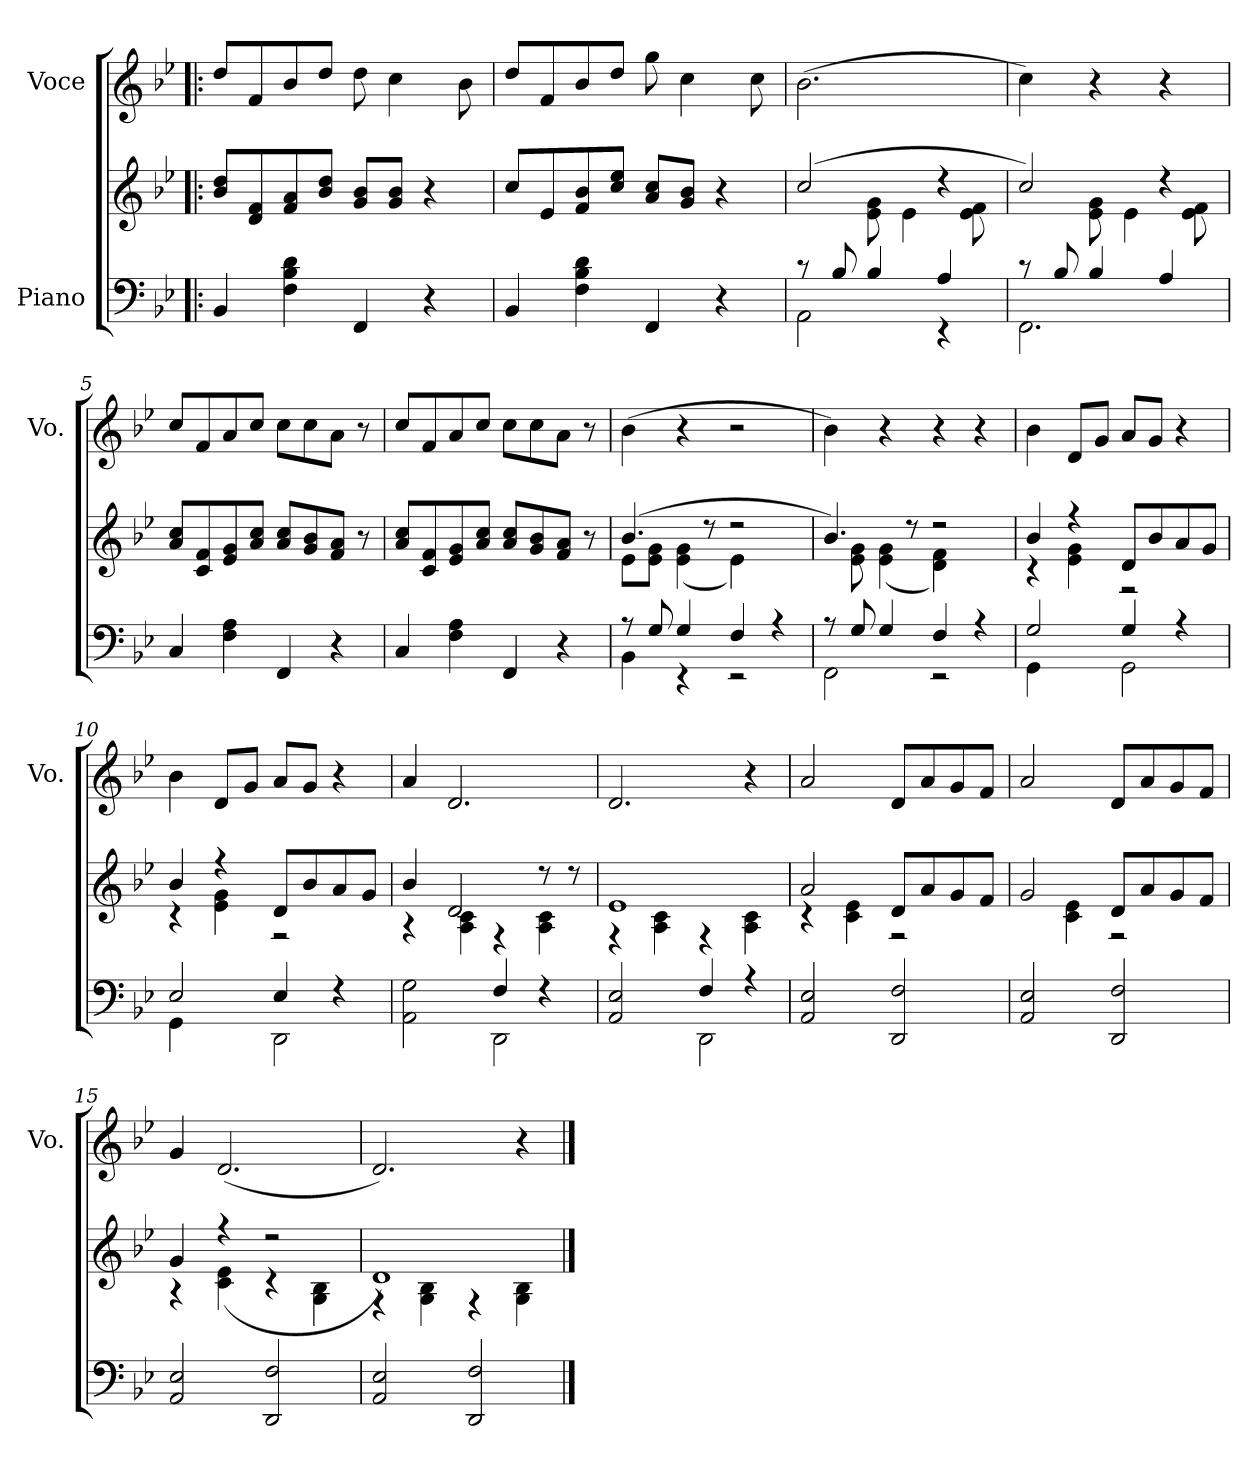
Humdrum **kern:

**kern	**kern	**kern
*part2	*part2	*part1
*staff3	*staff2	*staff1
*I"Piano	*	*I"Voce
*	*	*I'Vo.
*clefF4	*clefG2	*clefG2
*k[b-e-]	*k[b-e-]	*k[b-e-]
=1!|:	=1!|:	=1!|:
4BB-/	8b-/ 8dd/L	8dd/L
.	8d/ 8f/	8f/
4F\ 4B-\ 4d\	8f/ 8a/	8b-/
.	8b-/ 8dd/J	8dd/J
4FF/	8g/ 8b-/L	8dd\
.	8g/ 8b-/J	4cc\
4r	4r	.
.	.	8b-\
=2	=2	=2
4BB-/	8cc/L	8dd/L
.	8e-/	8f/
4F\ 4B-\ 4d\	8f/ 8b-/	8b-/
.	8cc/ 8ee-/J	8dd/J
4FF/	8a/ 8cc/L	8gg\
.	8g/ 8b-/J	4cc\
4r	4r	.
.	.	8cc\
=3	=3	=3
*^	*^	*
8r	2AA\	(>2cc/	4ryy	(>2.b-\
8B-/	.	.	.	.
4B-/	.	.	8e-\ 8g\	.
.	.	.	4e-\	.
4A/	4r	4r	.	.
.	.	.	8e-\ 8f\	.
=4	=4	=4	=4	=4
8r	2.FF\	2cc/)	4ryy	4cc\)
8B-/	.	.	.	.
4B-/	.	.	8e-\ 8g\	4r
.	.	.	4e-\	.
4A/	.	4r	.	4r
.	.	.	8e-\ 8f\	.
*v	*v	*	*	*
*	*v	*v	*
!!LO:LB:g=z
=5	=5	=5
4C/	8a/ 8cc/L	8cc/L
.	8c/ 8f/	8f/
4F\ 4A\	8e-/ 8g/	8a/
.	8a/ 8cc/J	8cc/J
4FF/	8a/ 8cc/L	8cc\L
.	8g/ 8b-/	8cc\
4r	8f/ 8a/J	8a\J
.	8r	8r
=6	=6	=6
4C/	8a/ 8cc/L	8cc/L
.	8c/ 8f/	8f/
4F\ 4A\	8e-/ 8g/	8a/
.	8a/ 8cc/J	8cc/J
4FF/	8a/ 8cc/L	8cc\L
.	8g/ 8b-/	8cc\
4r	8f/ 8a/J	8a\J
.	8r	8r
=7	=7	=7
*^	*^	*
8r	4BB-\	(>4.b-/	8e-\L	(>4b-\
8G/	.	.	8e-\ 8g\J	.
4G/	4r	.	(<4e-\ 4g\	4r
.	.	8r	.	.
4F/	2r	2r	4e-\)	2r
4r	.	.	4ryy	.
=8	=8	=8	=8	=8
8r	2FF\	4.b-/)	8ryy	4b-\)
8G/	.	.	8e-\ 8g\	.
4G/	.	.	(<4e-\ 4g\	4r
.	.	8r	.	.
4F/	2r	2r	4d\ 4f\)	4r
4r	.	.	4ryy	4r
!!LO:LB:g=z
=9	=9	=9	=9	=9
2G/	4GG\	4b-/	4r	4b-\
.	4ryy	4r	4e-\ 4g\	8d/L
.	.	.	.	8g/J
4G/	2GG\	8d/L	2r	8a/L
.	.	8b-/	.	8g/J
4r	.	8a/	.	4r
.	.	8g/J	.	.
=10	=10	=10	=10	=10
2E-/	4GG\	4b-/	4r	4b-\
.	4ryy	4r	4e-\ 4g\	8d/L
.	.	.	.	8g/J
4E-/	2DD\	8d/L	2r	8a/L
.	.	8b-/	.	8g/J
4r	.	8a/	.	4r
.	.	8g/J	.	.
=11	=11	=11	=11	=11
2AA\ 2G\	2ryy	4b-/	4r	4a/
.	.	2d/	4A\ 4c\	2.d/
4F/	2DD\	.	4r	.
4r	.	8r	4A\ 4c\	.
.	.	8r	.	.
=12	=12	=12	=12	=12
2AA/ 2E-/	2ryy	1e-	4r	2.d/
.	.	.	4A\ 4c\	.
4F/	2DD\	.	4r	.
4r	.	.	4A\ 4c\	4r
*v	*v	*	*	*
!!LO:PB:g=z
=13	=13	=13	=13
2AA/ 2E-/	2a/	4r	2a/
.	.	4c\ 4e-\	.
2DD/ 2F/	8d/L	2r	8d/L
.	8a/	.	8a/
.	8g/	.	8g/
.	8f/J	.	8f/J
=14	=14	=14	=14
2AA/ 2E-/	2g/	4ryy	2a/
.	.	4c\ 4e-\	.
2DD/ 2F/	8d/L	2r	8d/L
.	8a/	.	8a/
.	8g/	.	8g/
.	8f/J	.	8f/J
=15	=15	=15	=15
2AA/ 2E-/	4g/	4r	4g/
.	4r	(<4c\ 4e-\	(<2.d/
2DD/ 2F/	2r	4r	.
.	.	4G\ 4B-\	.
=16	=16	=16	=16
2AA/ 2E-/	1d)	4r	2.d/)
.	.	4G\ 4B-\	.
2DD/ 2F/	.	4r	.
.	.	4G\ 4B-\	4r
*	*v	*v	*
==	==	==
*-	*-	*-
